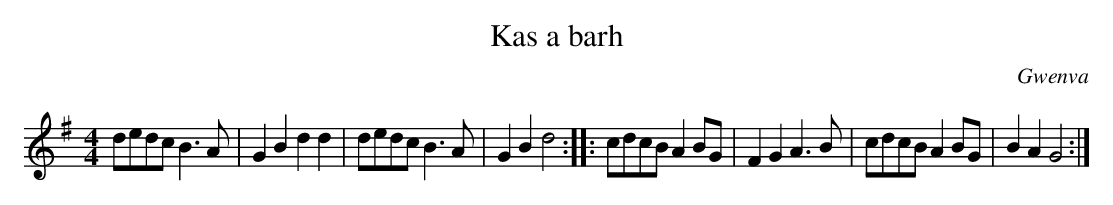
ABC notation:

X:1
T:Kas a barh
C:Gwenva
M:4/4
L:1/8
K:G
dedc B3A|G2B2 d2d2|dedc B3A|G2B2 d4:|\
|:cdcB A2BG|F2G2 A3B|cdcB A2BG|B2A2 G4:|
